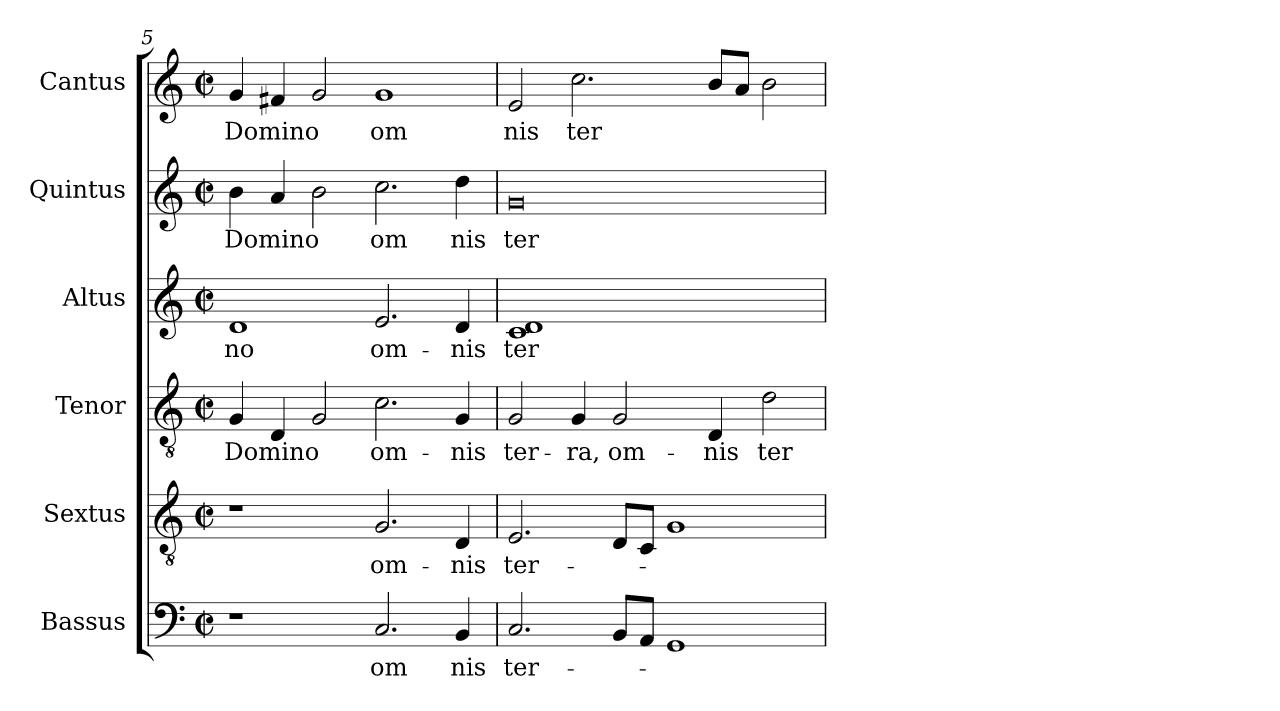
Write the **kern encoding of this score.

**kern	**text	**kern	**text	**kern	**text	**kern	**text	**kern	**text	**kern	**text
*part6	*part6	*part5	*part5	*part4	*part4	*part3	*part3	*part2	*part2	*part1	*part1
*staff6	*staff6	*staff5	*staff5	*staff4	*staff4	*staff3	*staff3	*staff2	*staff2	*staff1	*staff1
*I"Bassus	*	*I"Sextus	*	*I"Tenor	*	*I"Altus	*	*I"Quintus	*	*I"Cantus	*
*clefF4	*	*clefGv2	*	*clefGv2	*	*clefG2	*	*clefG2	*	*clefG2	*
*M2/2	*	*M2/2	*	*M2/2	*	*M2/2	*	*M2/2	*	*M2/2	*
*met(c|)	*	*met(c|)	*	*met(c|)	*	*met(c|)	*	*met(c|)	*	*met(c|)	*
=5	=5	=5	=5	=5	=5	=5	=5	=5	=5	=5	=5
!	!	!	!	!	!LO:LY:b	!	!LO:LY:b:cj	!	!LO:LY:b	!	!LO:LY:b
1r	.	1r	.	4G/	Domino	1d	-no	4b\	Domino	4g/	Domino
.	.	.	.	4D/	.	.	.	4a/	.	4f#X/	.
.	.	.	.	2G/	.	.	.	2b\	.	2g/	.
!	!LO:LY:b:cj	!	!LO:LY:b:cj	!	!LO:LY:b:cj	!	!LO:LY:b:cj	!	!LO:LY:b:cj	!	!LO:LY:b:cj
2.C/	om	2.G/	om-	2.c\	om-	2.e/	om-	2.cc\	om	1g	om
!	!LO:LY:b:cj	!	!LO:LY:b:cj	!	!LO:LY:b:cj	!	!LO:LY:b:cj	!	!LO:LY:b:cj	!	!
4BB/	nis	4D/	-nis	4G/	-nis	4d/	-nis	4dd\	nis	.	.
!!LO:LB:g=z
=6	=6	=6	=6	=6	=6	=6	=6	=6	=6	=6	=6
!	!LO:LY:b	!	!LO:LY:b	!	!LO:LY:b:cj	!	!LO:LY:b:cj	!	!LO:LY:b:cj	!	!LO:LY:b:cj
2.C/	ter-	2.E/	ter-	2G/	ter-	1c 1d	ter-	0g	ter	2e/	nis
!	!	!	!	!	!LO:LY:b:cj	!	!	!	!	!	!LO:LY:b
.	.	.	.	4G/	-ra,	.	.	.	.	2.cc\	ter
!	!	!	!	!	!LO:LY:b:cj	!	!	!	!	!	!
8BB/L	.	8D/L	.	2G/	om-	.	.	.	.	.	.
8AA/J	.	8C/J	.	.	.	.	.	.	.	.	.
1GG	.	1G	.	.	.	1ryy	.	.	.	.	.
!	!	!	!	!	!LO:LY:b:cj	!	!	!	!	!	!
.	.	.	.	4D/	-nis	.	.	.	.	8b/L	.
.	.	.	.	.	.	.	.	.	.	8a/J	.
!	!	!	!	!	!LO:LY:b:cj	!	!	!	!	!	!
.	.	.	.	2d\	ter-	.	.	.	.	2b\	.
=	=	=	=	=	=	=	=	=	=	=	=
*-	*-	*-	*-	*-	*-	*-	*-	*-	*-	*-	*-
